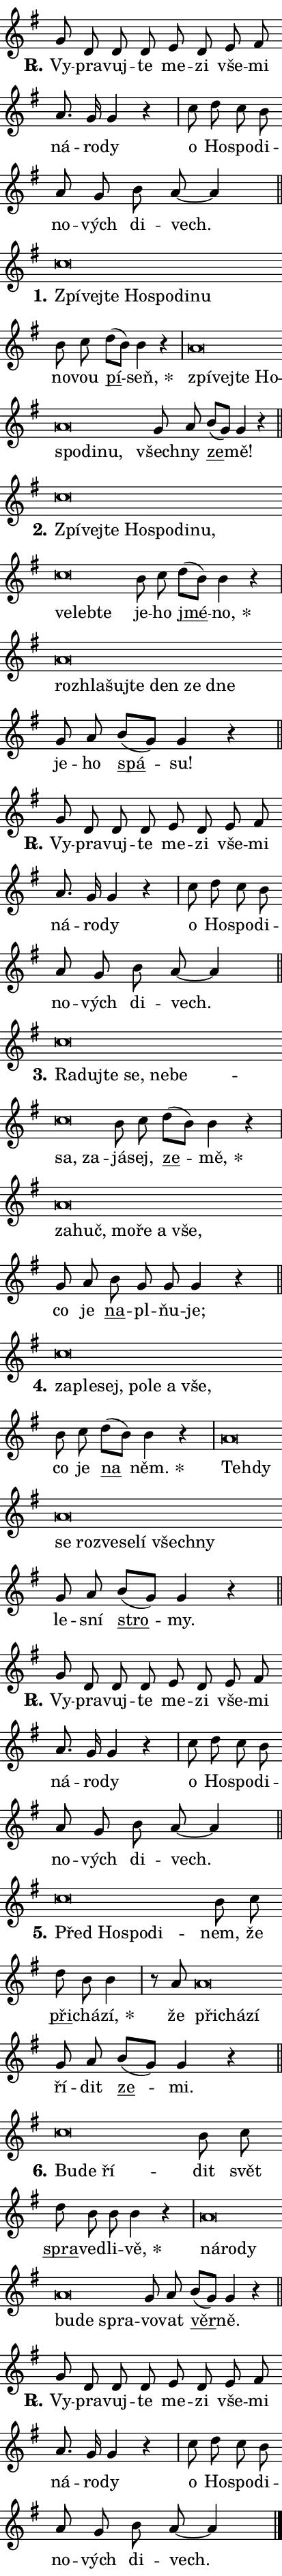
\version "2.22.1"
\header { tagline = "" }
\paper {
  indent = 0\cm
  top-margin = 0\cm
  right-margin = 0\cm
  bottom-margin = 0\cm
  left-margin = 0\cm
  paper-width = 7\cm
  page-breaking = #ly:one-page-breaking
  system-system-spacing.basic-distance = #11
  score-system-spacing.basic-distance = #11
  ragged-last = ##f
}


%% Author: Thomas Morley
%% https://lists.gnu.org/archive/html/lilypond-user/2020-05/msg00002.html
#(define (line-position grob)
"Returns position of @var[grob} in current system:
   @code{'start}, if at first time-step
   @code{'end}, if at last time-step
   @code{'middle} otherwise
"
  (let* ((col (ly:item-get-column grob))
         (ln (ly:grob-object col 'left-neighbor))
         (rn (ly:grob-object col 'right-neighbor))
         (col-to-check-left (if (ly:grob? ln) ln col))
         (col-to-check-right (if (ly:grob? rn) rn col))
         (break-dir-left
           (and
             (ly:grob-property col-to-check-left 'non-musical #f)
             (ly:item-break-dir col-to-check-left)))
         (break-dir-right
           (and
             (ly:grob-property col-to-check-right 'non-musical #f)
             (ly:item-break-dir col-to-check-right))))
        (cond ((eqv? 1 break-dir-left) 'start)
              ((eqv? -1 break-dir-right) 'end)
              (else 'middle))))

#(define (tranparent-at-line-position vctor)
  (lambda (grob)
  "Relying on @code{line-position} select the relevant enry from @var{vctor}.
Used to determine transparency,"
    (case (line-position grob)
      ((end) (not (vector-ref vctor 0)))
      ((middle) (not (vector-ref vctor 1)))
      ((start) (not (vector-ref vctor 2))))))

noteHeadBreakVisibility =
#(define-music-function (break-visibility)(vector?)
"Makes @code{NoteHead}s transparent relying on @var{break-visibility}"
#{
  \override NoteHead.transparent =
    #(tranparent-at-line-position break-visibility)
#})

#(define delete-ledgers-for-transparent-note-heads
  (lambda (grob)
    "Reads whether a @code{NoteHead} is transparent.
If so this @code{NoteHead} is removed from @code{'note-heads} from
@var{grob}, which is supposed to be @code{LedgerLineSpanner}.
As a result ledgers are not printed for this @code{NoteHead}"
    (let* ((nhds-array (ly:grob-object grob 'note-heads))
           (nhds-list
             (if (ly:grob-array? nhds-array)
                 (ly:grob-array->list nhds-array)
                 '()))
           ;; Relies on the transparent-property being done before
           ;; Staff.LedgerLineSpanner.after-line-breaking is executed.
           ;; This is fragile ...
           (to-keep
             (remove
               (lambda (nhd)
                 (ly:grob-property nhd 'transparent #f))
               nhds-list)))
      ;; TODO find a better method to iterate over grob-arrays, similiar
      ;; to filter/remove etc for lists
      ;; For now rebuilt from scratch
      (set! (ly:grob-object grob 'note-heads)  '())
      (for-each
        (lambda (nhd)
          (ly:pointer-group-interface::add-grob grob 'note-heads nhd))
        to-keep))))

hideNotes = {
  \noteHeadBreakVisibility #begin-of-line-visible
}
unHideNotes = {
  \noteHeadBreakVisibility #all-visible
}

% work-around for resetting accidentals
% https://lilypond.org/doc/v2.23/Documentation/notation/displaying-rhythms#unmetered-music
cadenzaMeasure = {
  \cadenzaOff
  \partial 1024 s1024
  \cadenzaOn
}

#(define-markup-command (accent layout props text) (markup?)
  "Underline accented syllable"
  (interpret-markup layout props
    #{\markup \override #'(offset . 4.3) \underline { #text }#}))

responsum = \markup \concat {
  "R" \hspace #-1.05 \path #0.1 #'((moveto 0 0.07) (lineto 0.9 0.8)) \hspace #0.05 "."
}

\layout {
    \context {
        \Staff
        \remove "Time_signature_engraver"
        \override LedgerLineSpanner.after-line-breaking = #delete-ledgers-for-transparent-note-heads
    }
    \context {
        \Voice {
            \override NoteHead.output-attributes = #'((class . "notehead"))
            \override Hairpin.height = #0.55
        }
    }
    \context {
        \Lyrics {
            \override StanzaNumber.output-attributes = #'((class . "stanzanumber"))
            \override LyricSpace.minimum-distance = #0.9
            \override LyricText.font-name = #"TeX Gyre Schola"
            \override LyricText.font-size = 1
            \override StanzaNumber.font-name = #"TeX Gyre Schola Bold"
            \override StanzaNumber.font-size = 1
        }
    }
}

% magnetic-lyrics.ily
%
%   written by
%     Jean Abou Samra <jean@abou-samra.fr>
%     Werner Lemberg <wl@gnu.org>
%
%   adapted by
%     Jiri Hon <jiri.hon@gmail.com>
%
% Version 2022-Apr-15

% https://www.mail-archive.com/lilypond-user@gnu.org/msg149350.html

#(define (Left_hyphen_pointer_engraver context)
   "Collect syllable-hyphen-syllable occurrences in lyrics and store
them in properties.  This engraver only looks to the left.  For
example, if the lyrics input is @code{foo -- bar}, it does the
following.

@itemize @bullet
@item
Set the @code{text} property of the @code{LyricHyphen} grob between
@q{foo} and @q{bar} to @code{foo}.

@item
Set the @code{left-hyphen} property of the @code{LyricText} grob with
text @q{foo} to the @code{LyricHyphen} grob between @q{foo} and
@q{bar}.
@end itemize

Use this auxiliary engraver in combination with the
@code{lyric-@/text::@/apply-@/magnetic-@/offset!} hook."
   (let ((hyphen #f)
         (text #f))
     (make-engraver
      (acknowledgers
       ((lyric-syllable-interface engraver grob source-engraver)
        (set! text grob)))
      (end-acknowledgers
       ((lyric-hyphen-interface engraver grob source-engraver)
        ;(when (not (grob::has-interface grob 'lyric-space-interface))
          (set! hyphen grob)));)
      ((stop-translation-timestep engraver)
       (when (and text hyphen)
         (ly:grob-set-object! text 'left-hyphen hyphen))
       (set! text #f)
       (set! hyphen #f)))))

#(define (lyric-text::apply-magnetic-offset! grob)
   "If the space between two syllables is less than the value in
property @code{LyricText@/.details@/.squash-threshold}, move the right
syllable to the left so that it gets concatenated with the left
syllable.

Use this function as a hook for
@code{LyricText@/.after-@/line-@/breaking} if the
@code{Left_@/hyphen_@/pointer_@/engraver} is active."
   (let ((hyphen (ly:grob-object grob 'left-hyphen #f)))
     (when hyphen
       (let ((left-text (ly:spanner-bound hyphen LEFT)))
         (when (grob::has-interface left-text 'lyric-syllable-interface)
           (let* ((common (ly:grob-common-refpoint grob left-text X))
                  (this-x-ext (ly:grob-extent grob common X))
                  (left-x-ext
                   (begin
                     ;; Trigger magnetism for left-text.
                     (ly:grob-property left-text 'after-line-breaking)
                     (ly:grob-extent left-text common X)))
                  ;; `delta` is the gap width between two syllables.
                  (delta (- (interval-start this-x-ext)
                            (interval-end left-x-ext)))
                  (details (ly:grob-property grob 'details))
                  (threshold (assoc-get 'squash-threshold details 0.2)))
             (when (< delta threshold)
               (let* (;; We have to manipulate the input text so that
                      ;; ligatures crossing syllable boundaries are not
                      ;; disabled.  For languages based on the Latin
                      ;; script this is essentially a beautification.
                      ;; However, for non-Western scripts it can be a
                      ;; necessity.
                      (lt (ly:grob-property left-text 'text))
                      (rt (ly:grob-property grob 'text))
                      (is-space (grob::has-interface hyphen 'lyric-space-interface))
                      (space (if is-space " " ""))
                      (space-markup (grob-interpret-markup grob " "))
                      (space-size (interval-length (ly:stencil-extent space-markup X)))
                      (extra-delta (if is-space space-size 0))
                      ;; Append new syllable.
                      (ltrt-space (if (and (string? lt) (string? rt))
                                (string-append lt space rt)
                                (make-concat-markup (list lt space rt))))
                      ;; Right-align `ltrt` to the right side.
                      (ltrt-space-markup (grob-interpret-markup
                               grob
                               (make-translate-markup
                                (cons (interval-length this-x-ext) 0)
                                (make-right-align-markup ltrt-space)))))
                 (begin
                   ;; Don't print `left-text`.
                   (ly:grob-set-property! left-text 'stencil #f)
                   ;; Set text and stencil (which holds all collected
                   ;; syllables so far) and shift it to the left.
                   (ly:grob-set-property! grob 'text ltrt-space)
                   (ly:grob-set-property! grob 'stencil ltrt-space-markup)
                   (ly:grob-translate-axis! grob (- (- delta extra-delta)) X))))))))))


#(define (lyric-hyphen::displace-bounds-first grob)
   ;; Make very sure this callback isn't triggered too early.
   (let ((left (ly:spanner-bound grob LEFT))
         (right (ly:spanner-bound grob RIGHT)))
     (ly:grob-property left 'after-line-breaking)
     (ly:grob-property right 'after-line-breaking)
     (ly:lyric-hyphen::print grob)))

squashThreshold = #0.4

\layout {
  \context {
    \Lyrics
    \consists #Left_hyphen_pointer_engraver
    \override LyricText.after-line-breaking =
      #lyric-text::apply-magnetic-offset!
    \override LyricHyphen.stencil = #lyric-hyphen::displace-bounds-first
    \override LyricText.details.squash-threshold = \squashThreshold
    \override LyricHyphen.minimum-distance = 0
    \override LyricHyphen.minimum-length = \squashThreshold
  }
}

squash = \override LyricText.details.squash-threshold = 9999
unSquash = \override LyricText.details.squash-threshold = \squashThreshold

left = \override LyricText.self-alignment-X = #LEFT
unLeft = \revert LyricText.self-alignment-X

starOffset = #(lambda (grob) 
                (let ((x_offset (ly:self-alignment-interface::aligned-on-x-parent grob)))
                  (if (= x_offset 0) 0 (+ x_offset 1.2))))

star = #(define-music-function (syllable)(string?)
"Append star separator at the end of a syllable"
#{
  \once \override LyricText.X-offset = #starOffset
  \lyricmode { \markup {
    #syllable
    \override #'((font-name . "TeX Gyre Schola Bold")) \hspace #0.2 \lower #0.65 \larger "*"
  } }
#})

starAccent = #(define-music-function (syllable)(string?)
"Append star separator at the end of a syllable and make accent"
#{
  \once \override LyricText.X-offset = #starOffset
  \lyricmode { \markup {
    \accent #syllable
    \override #'((font-name . "TeX Gyre Schola Bold")) \hspace #0.2 \lower #0.65 \larger "*"
  } }
#})

breath = #(define-music-function (syllable)(string?)
"Append breathing indicator at the end of a syllable"
#{
  \lyricmode { \markup { #syllable "+" } }
#})

optionalBreath = #(define-music-function (syllable)(string?)
"Append optional breathing indicator at the end of a syllable"
#{
  \lyricmode { \markup { #syllable "(+)" } }
#})


\score {
    <<
        \new Voice = "melody" { \cadenzaOn \key g \major \relative { g'8 d d d e d e fis \bar "" a8. g16 g4 r \cadenzaMeasure \bar "|" c8 d c b \bar "" a g b a~ a4 \cadenzaMeasure \bar "||" \break }
\relative { c''\breve*1/16 \hideNotes \breve*1/16 \bar "" \breve*1/16 \bar "" \breve*1/16 \bar "" \breve*1/16 \bar "" \breve*1/16 \breve*1/16 \bar "" \unHideNotes b8 c \bar "" d[( b)] b4 r \cadenzaMeasure \bar "|" a\breve*1/16 \hideNotes \breve*1/16 \bar "" \breve*1/16 \bar "" \breve*1/16 \bar "" \breve*1/16 \bar "" \breve*1/16 \breve*1/16 \bar "" \unHideNotes g8 a \bar "" b[( g)] g4 r \cadenzaMeasure \bar "||" \break }
\relative { c''\breve*1/16 \hideNotes \breve*1/16 \bar "" \breve*1/16 \bar "" \breve*1/16 \bar "" \breve*1/16 \bar "" \breve*1/16 \bar "" \breve*1/16 \bar "" \breve*1/16 \bar "" \breve*1/16 \breve*1/16 \bar "" \unHideNotes b8 c \bar "" d[( b)] b4 r \cadenzaMeasure \bar "|" a\breve*1/16 \hideNotes \breve*1/16 \bar "" \breve*1/16 \bar "" \breve*1/16 \bar "" \breve*1/16 \bar "" \breve*1/16 \breve*1/16 \bar "" \unHideNotes g8 a \bar "" b[( g)] g4 r \cadenzaMeasure \bar "||" \break }
\relative { g'8 d d d e d e fis \bar "" a8. g16 g4 r \cadenzaMeasure \bar "|" c8 d c b \bar "" a g b a~ a4 \cadenzaMeasure \bar "||" \break }
\relative { c''\breve*1/16 \hideNotes \breve*1/16 \bar "" \breve*1/16 \bar "" \breve*1/16 \bar "" \breve*1/16 \bar "" \breve*1/16 \bar "" \breve*1/16 \breve*1/16 \bar "" \unHideNotes b8 c \bar "" d[( b)] b4 r \cadenzaMeasure \bar "|" a\breve*1/16 \hideNotes \breve*1/16 \bar "" \breve*1/16 \bar "" \breve*1/16 \bar "" \breve*1/16 \breve*1/16 \bar "" \unHideNotes g8 a \bar "" b g g g4 r \cadenzaMeasure \bar "||" \break }
\relative { c''\breve*1/16 \hideNotes \breve*1/16 \bar "" \breve*1/16 \bar "" \breve*1/16 \bar "" \breve*1/16 \bar "" \breve*1/16 \breve*1/16 \bar "" \unHideNotes b8 c \bar "" d[( b)] b4 r \cadenzaMeasure \bar "|" a\breve*1/16 \hideNotes \breve*1/16 \bar "" \breve*1/16 \bar "" \breve*1/16 \bar "" \breve*1/16 \bar "" \breve*1/16 \bar "" \breve*1/16 \bar "" \breve*1/16 \breve*1/16 \bar "" \unHideNotes g8 a \bar "" b[( g)] g4 r \cadenzaMeasure \bar "||" \break }
\relative { g'8 d d d e d e fis \bar "" a8. g16 g4 r \cadenzaMeasure \bar "|" c8 d c b \bar "" a g b a~ a4 \cadenzaMeasure \bar "||" \break }
\relative { c''\breve*1/16 \hideNotes \breve*1/16 \bar "" \breve*1/16 \breve*1/16 \bar "" \unHideNotes b8 c \bar "" d b b4 \cadenzaMeasure \bar "|" r8 a a\breve*1/16 \hideNotes \breve*1/16 \breve*1/16 \bar "" \unHideNotes g8 a \bar "" b[( g)] g4 r \cadenzaMeasure \bar "||" \break }
\relative { c''\breve*1/16 \hideNotes \breve*1/16 \breve*1/16 \bar "" \unHideNotes b8 c \bar "" d b b b4 r \cadenzaMeasure \bar "|" a\breve*1/16 \hideNotes \breve*1/16 \bar "" \breve*1/16 \bar "" \breve*1/16 \bar "" \breve*1/16 \breve*1/16 \bar "" \unHideNotes g8 a \bar "" b[( g)] g4 r \cadenzaMeasure \bar "||" \break }
\relative { g'8 d d d e d e fis \bar "" a8. g16 g4 r \cadenzaMeasure \bar "|" c8 d c b \bar "" a g b a~ a4 \cadenzaMeasure \bar "||" \break } \bar "|." }
        \new Lyrics \lyricsto "melody" { \lyricmode { \set stanza = \responsum
Vy -- pra -- vuj -- te me -- zi vše -- mi ná -- ro -- dy o Ho -- spo -- di -- no -- vých di -- vech.
\set stanza = "1."
\left Zpí -- \squash vej -- te Ho -- spo -- di -- nu \unLeft \unSquash no -- vou \markup \accent pí -- \star seň, \left zpí -- \squash vej -- te Ho -- spo -- di -- nu, \unLeft \unSquash všech -- ny \markup \accent ze -- mě!
\set stanza = "2."
\left Zpí -- \squash vej -- te Ho -- spo -- di -- nu, ve -- leb -- te \unLeft \unSquash je -- ho \markup \accent jmé -- \star no, \left roz -- \squash hla -- šuj -- te den ze dne \unLeft \unSquash je -- ho \markup \accent spá -- su!
\set stanza = \responsum
Vy -- pra -- vuj -- te me -- zi vše -- mi ná -- ro -- dy o Ho -- spo -- di -- no -- vých di -- vech.
\set stanza = "3."
\left Ra -- \squash duj -- te se, ne -- be -- sa, za -- \unLeft \unSquash já -- sej, \markup \accent ze -- \star mě, \left za -- \squash huč, mo -- ře a vše, \unLeft \unSquash co je \markup \accent na -- pl -- ňu -- je;
\set stanza = "4."
\left za -- \squash ple -- sej, po -- le a vše, \unLeft \unSquash co je \markup \accent na \star něm. \left Teh -- \squash dy se roz -- ve -- se -- lí všech -- ny \unLeft \unSquash le -- sní \markup \accent stro -- my.
\set stanza = \responsum
Vy -- pra -- vuj -- te me -- zi vše -- mi ná -- ro -- dy o Ho -- spo -- di -- no -- vých di -- vech.
\set stanza = "5."
\left Před \squash Ho -- spo -- di -- \unLeft \unSquash nem, že \markup \accent při -- chá -- \star zí, že \left při -- \squash chá -- zí \unLeft \unSquash ří -- dit \markup \accent ze -- mi.
\set stanza = "6."
\left Bu -- \squash de ří -- \unLeft \unSquash dit svět \markup \accent spra -- ved -- li -- \star vě, \left ná -- \squash ro -- dy bu -- de spra -- \unLeft \unSquash vo -- vat \markup \accent věr -- ně.
\set stanza = \responsum
Vy -- pra -- vuj -- te me -- zi vše -- mi ná -- ro -- dy o Ho -- spo -- di -- no -- vých di -- vech. } }
    >>
    \layout {}
}
